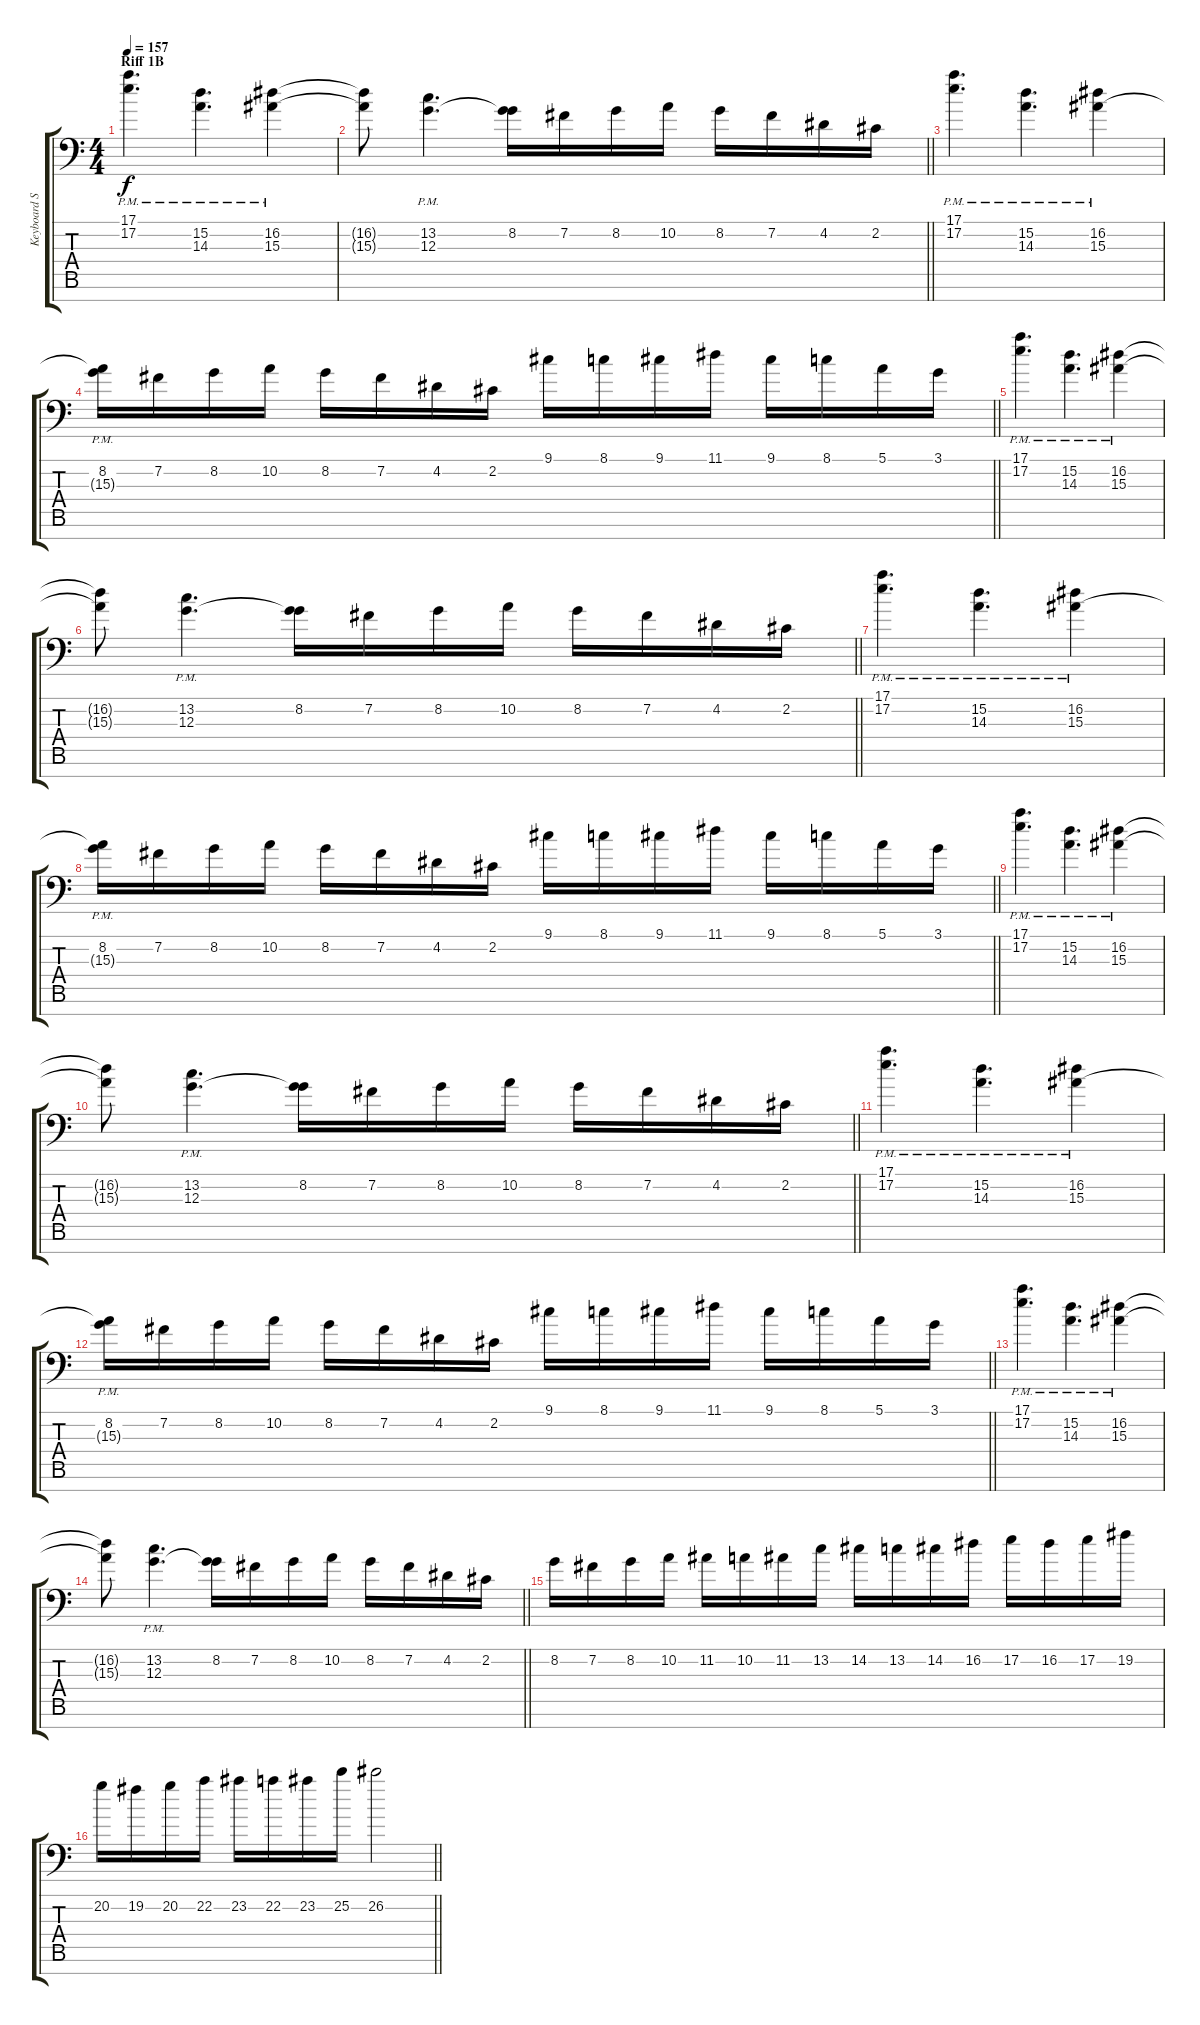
\track ("Keyboard Strings" "Keyboard S") {instrument stringensemble1}
\staff {score tabs}
\tuning (E4 B3 G3 D3 A2 E2 C-1) {hide}
\ts (4 4)
\section ("" "Riff 1B")
\tempo 157
\clef f4
\ks c
(17.1{pm} 17.2{pm}).4{d dy f} (15.2{pm} 14.3{pm}).4{d} (16.2{pm} 15.3{pm}).4 |
\barLineRight lightlight
(16.2{t} 15.3{t}).8 (13.2{pm} 12.3{pm}).4{d} (8.2 12.3{t}).16 7.2.16 8.2.16 10.2.16 8.2.16 7.2.16 4.2.16 2.2.16 |
(17.1{pm} 17.2{pm}).4{d} (15.2{pm} 14.3{pm}).4{d} (16.2{pm} 15.3{pm}).4 |
\barLineRight lightlight
(8.2{pm} 15.3{t}).16 7.2.16 8.2.16 10.2.16 8.2.16 7.2.16 4.2.16 2.2.16 9.1.16 8.1.16 9.1.16 11.1.16 9.1.16 8.1.16 5.1.16 3.1.16 |
(17.1{pm} 17.2{pm}).4{d} (15.2{pm} 14.3{pm}).4{d} (16.2{pm} 15.3{pm}).4 |
\barLineRight lightlight
(16.2{t} 15.3{t}).8 (13.2{pm} 12.3{pm}).4{d} (8.2 12.3{t}).16 7.2.16 8.2.16 10.2.16 8.2.16 7.2.16 4.2.16 2.2.16 |
(17.1{pm} 17.2{pm}).4{d} (15.2{pm} 14.3{pm}).4{d} (16.2{pm} 15.3{pm}).4 |
\barLineRight lightlight
(8.2{pm} 15.3{t}).16 7.2.16 8.2.16 10.2.16 8.2.16 7.2.16 4.2.16 2.2.16 9.1.16 8.1.16 9.1.16 11.1.16 9.1.16 8.1.16 5.1.16 3.1.16 |
(17.1{pm} 17.2{pm}).4{d} (15.2{pm} 14.3{pm}).4{d} (16.2{pm} 15.3{pm}).4 |
\barLineRight lightlight
(16.2{t} 15.3{t}).8 (13.2{pm} 12.3{pm}).4{d} (8.2 12.3{t}).16 7.2.16 8.2.16 10.2.16 8.2.16 7.2.16 4.2.16 2.2.16 |
(17.1{pm} 17.2{pm}).4{d} (15.2{pm} 14.3{pm}).4{d} (16.2{pm} 15.3{pm}).4 |
\barLineRight lightlight
(8.2{pm} 15.3{t}).16 7.2.16 8.2.16 10.2.16 8.2.16 7.2.16 4.2.16 2.2.16 9.1.16 8.1.16 9.1.16 11.1.16 9.1.16 8.1.16 5.1.16 3.1.16 |
(17.1{pm} 17.2{pm}).4{d} (15.2{pm} 14.3{pm}).4{d} (16.2{pm} 15.3{pm}).4 |
\barLineRight lightlight
(16.2{t} 15.3{t}).8 (13.2{pm} 12.3{pm}).4{d} (8.2 12.3{t}).16 7.2.16 8.2.16 10.2.16 8.2.16 7.2.16 4.2.16 2.2.16 |
8.2.16 7.2.16 8.2.16 10.2.16 11.2.16 10.2.16 11.2.16 13.2.16 14.2.16 13.2.16 14.2.16 16.2.16 17.2.16 16.2.16 17.2.16 19.2.16 |
\barLineRight lightlight
20.2.16 19.2.16 20.2.16 22.2.16 23.2.16 22.2.16 23.2.16 25.2.16 26.2.2
